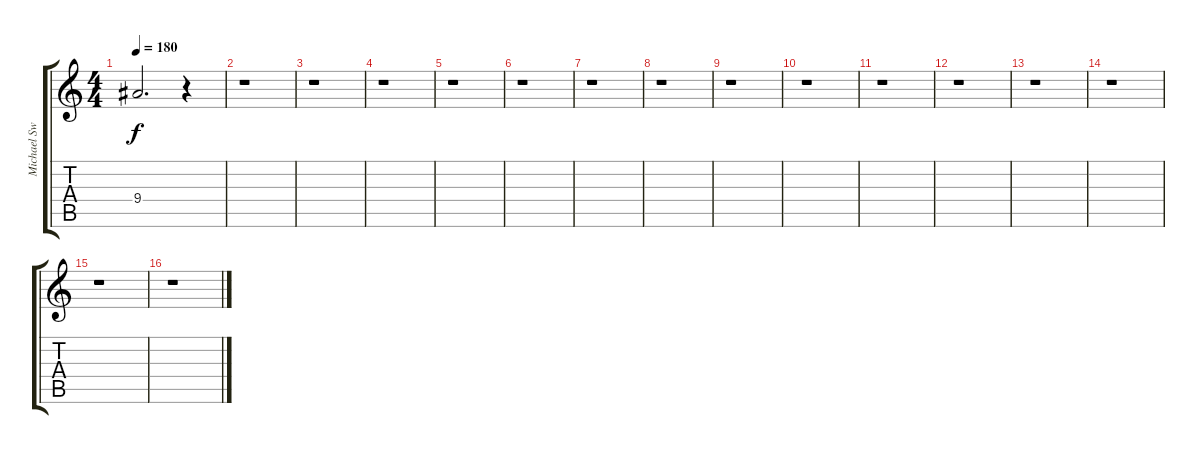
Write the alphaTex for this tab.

\track ("Michael Sweet Lead" "Michael Sw") {instrument distortionguitar}
\staff {score tabs}
\tuning (Eb4 Bb3 Gb3 Db3 Ab2 Eb2) {hide}
\ts (4 4)
\tempo 180
\clef g2
\ks c
9.4{t}.2{d dy f} r.4 |
r.1 |
r.1 |
r.1 |
r.1 |
r.1 |
r.1 |
r.1 |
r.1 |
r.1 |
r.1 |
r.1 |
r.1 |
r.1 |
r.1 |
r.1
